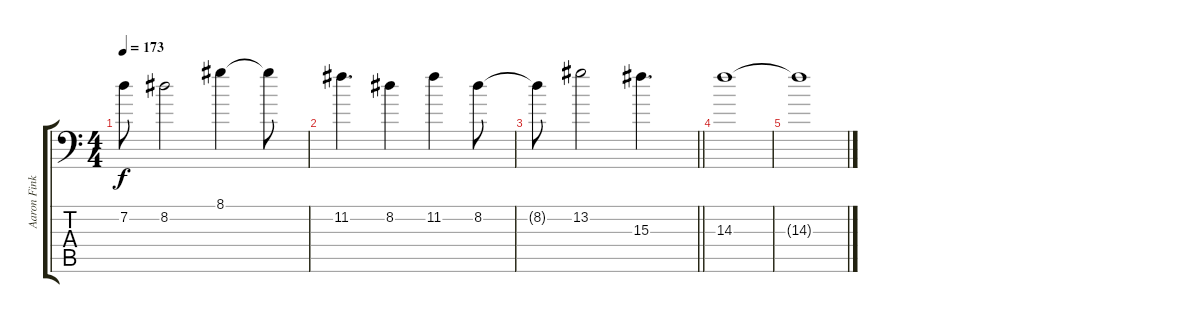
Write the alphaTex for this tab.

\track ("Aaron Fink" "Aaron Fink") {instrument distortionguitar}
\staff {score tabs}
\tuning (C4 G3 Eb3 Bb2 F2 Bb1) {hide}
\ts (4 4)
\tempo 173
\clef f4
\ks c
7.2{t}.8{dy f} 8.2.2 8.1.4 8.1{t}.8 |
11.2.4{d} 8.2.4 11.2.4 8.2.8 |
\barLineRight lightlight
8.2{t}.8 13.2.2 15.3.4{d} |
14.3.1 |
14.3{t}.1
